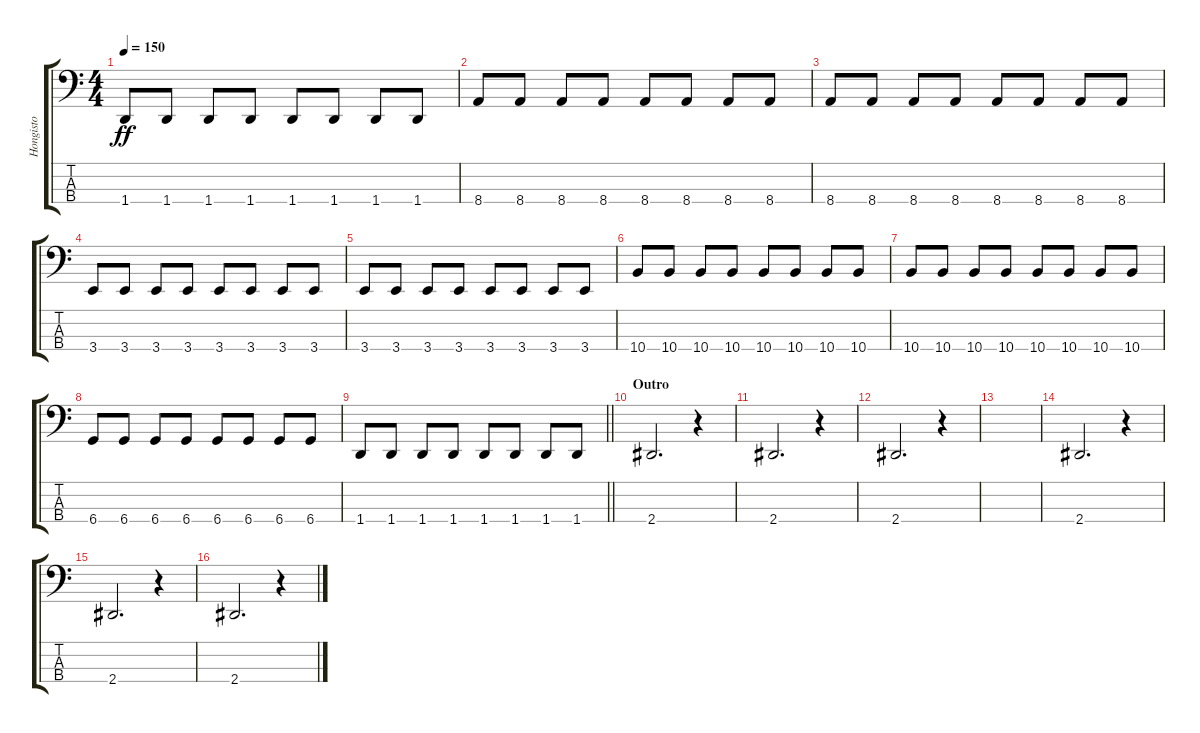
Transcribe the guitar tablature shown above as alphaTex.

\track ("Hongisto" "Hongisto") {instrument electricbassfinger}
\staff {score tabs}
\tuning (Gb2 Db2 Ab1 Db1) {hide}
\ts (4 4)
\tempo 150
\clef f4
\ks c
1.4.8{dy ff} 1.4.8 1.4.8 1.4.8 1.4.8 1.4.8 1.4.8 1.4.8 |
8.4.8 8.4.8 8.4.8 8.4.8 8.4.8 8.4.8 8.4.8 8.4.8 |
8.4.8 8.4.8 8.4.8 8.4.8 8.4.8 8.4.8 8.4.8 8.4.8 |
3.4.8 3.4.8 3.4.8 3.4.8 3.4.8 3.4.8 3.4.8 3.4.8 |
3.4.8 3.4.8 3.4.8 3.4.8 3.4.8 3.4.8 3.4.8 3.4.8 |
10.4.8 10.4.8 10.4.8 10.4.8 10.4.8 10.4.8 10.4.8 10.4.8 |
10.4.8 10.4.8 10.4.8 10.4.8 10.4.8 10.4.8 10.4.8 10.4.8 |
6.4.8 6.4.8 6.4.8 6.4.8 6.4.8 6.4.8 6.4.8 6.4.8 |
\barLineRight lightlight
1.4.8 1.4.8 1.4.8 1.4.8 1.4.8 1.4.8 1.4.8 1.4.8 |
\section ("" "Outro")
2.4.2{d} r.4 |
2.4.2{d} r.4 |
2.4.2{d} r.4 |
|
2.4.2{d} r.4 |
2.4.2{d} r.4 |
2.4.2{d} r.4
